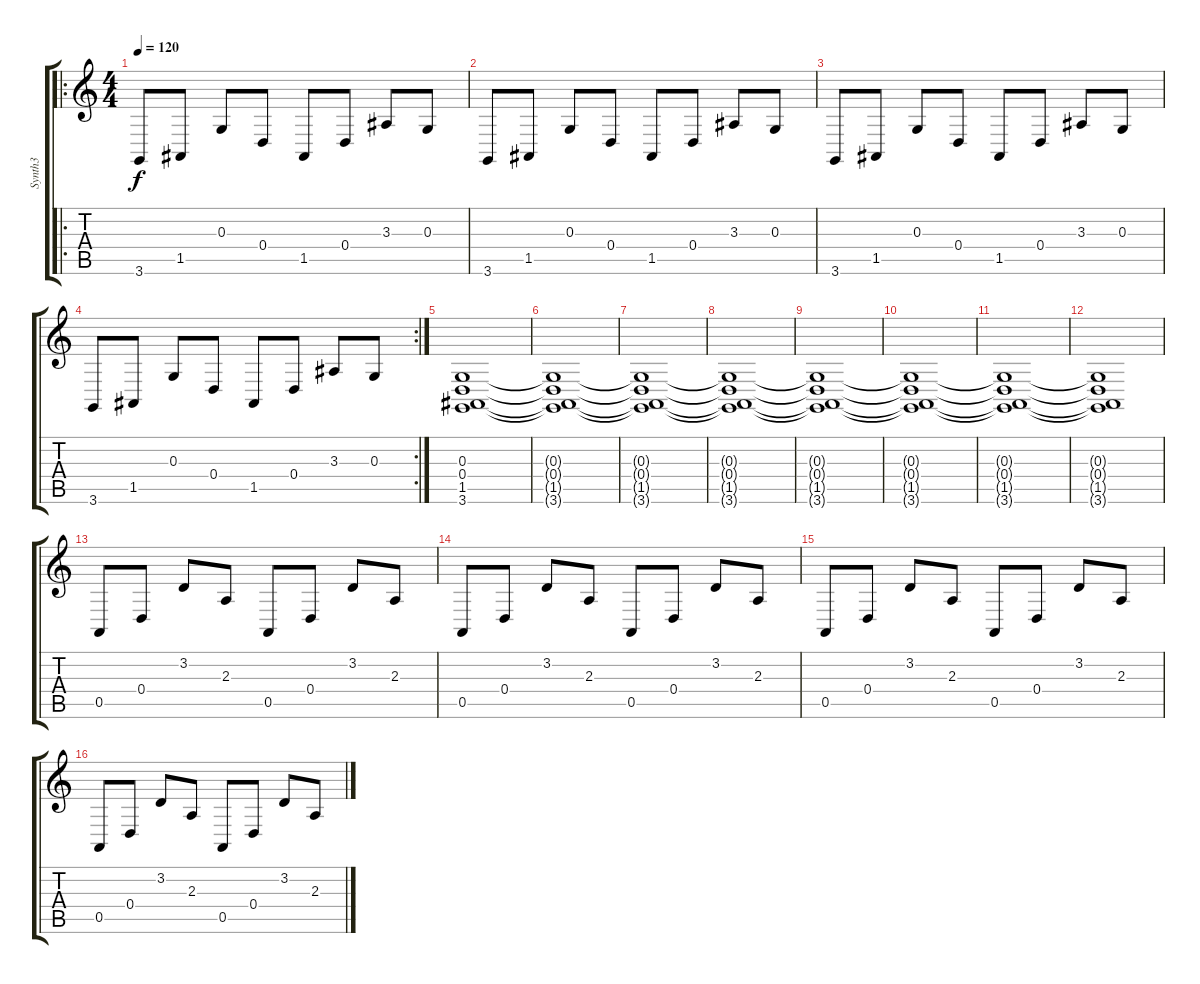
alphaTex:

\track ("Synth3" "Synth3") {instrument lead1square}
\staff {score tabs}
\tuning (E4 B3 G3 D3 A2 E2) {hide}
\ro
\ts (4 4)
\tempo 120
\clef g2
\ks c
3.6.8{dy f} 1.5.8 0.3.8 0.4.8 1.5.8 0.4.8 3.3.8 0.3.8 |
3.6.8 1.5.8 0.3.8 0.4.8 1.5.8 0.4.8 3.3.8 0.3.8 |
3.6.8 1.5.8 0.3.8 0.4.8 1.5.8 0.4.8 3.3.8 0.3.8 |
\rc 2
3.6.8 1.5.8 0.3.8 0.4.8 1.5.8 0.4.8 3.3.8 0.3.8 |
(0.3 0.4 1.5 3.6).1{volume 11} |
(0.3{t} 0.4{t} 1.5{t} 3.6{t}).1 |
(0.3{t} 0.4{t} 1.5{t} 3.6{t}).1 |
(0.3{t} 0.4{t} 1.5{t} 3.6{t}).1 |
(0.3{t} 0.4{t} 1.5{t} 3.6{t}).1 |
(0.3{t} 0.4{t} 1.5{t} 3.6{t}).1 |
(0.3{t} 0.4{t} 1.5{t} 3.6{t}).1 |
(0.3{t} 0.4{t} 1.5{t} 3.6{t}).1 |
0.5.8{volume 9} 0.4.8 3.2.8 2.3.8 0.5.8 0.4.8 3.2.8 2.3.8 |
0.5.8 0.4.8 3.2.8 2.3.8 0.5.8 0.4.8 3.2.8 2.3.8 |
0.5.8 0.4.8 3.2.8 2.3.8 0.5.8 0.4.8 3.2.8 2.3.8 |
0.5.8 0.4.8 3.2.8 2.3.8 0.5.8 0.4.8 3.2.8 2.3.8
